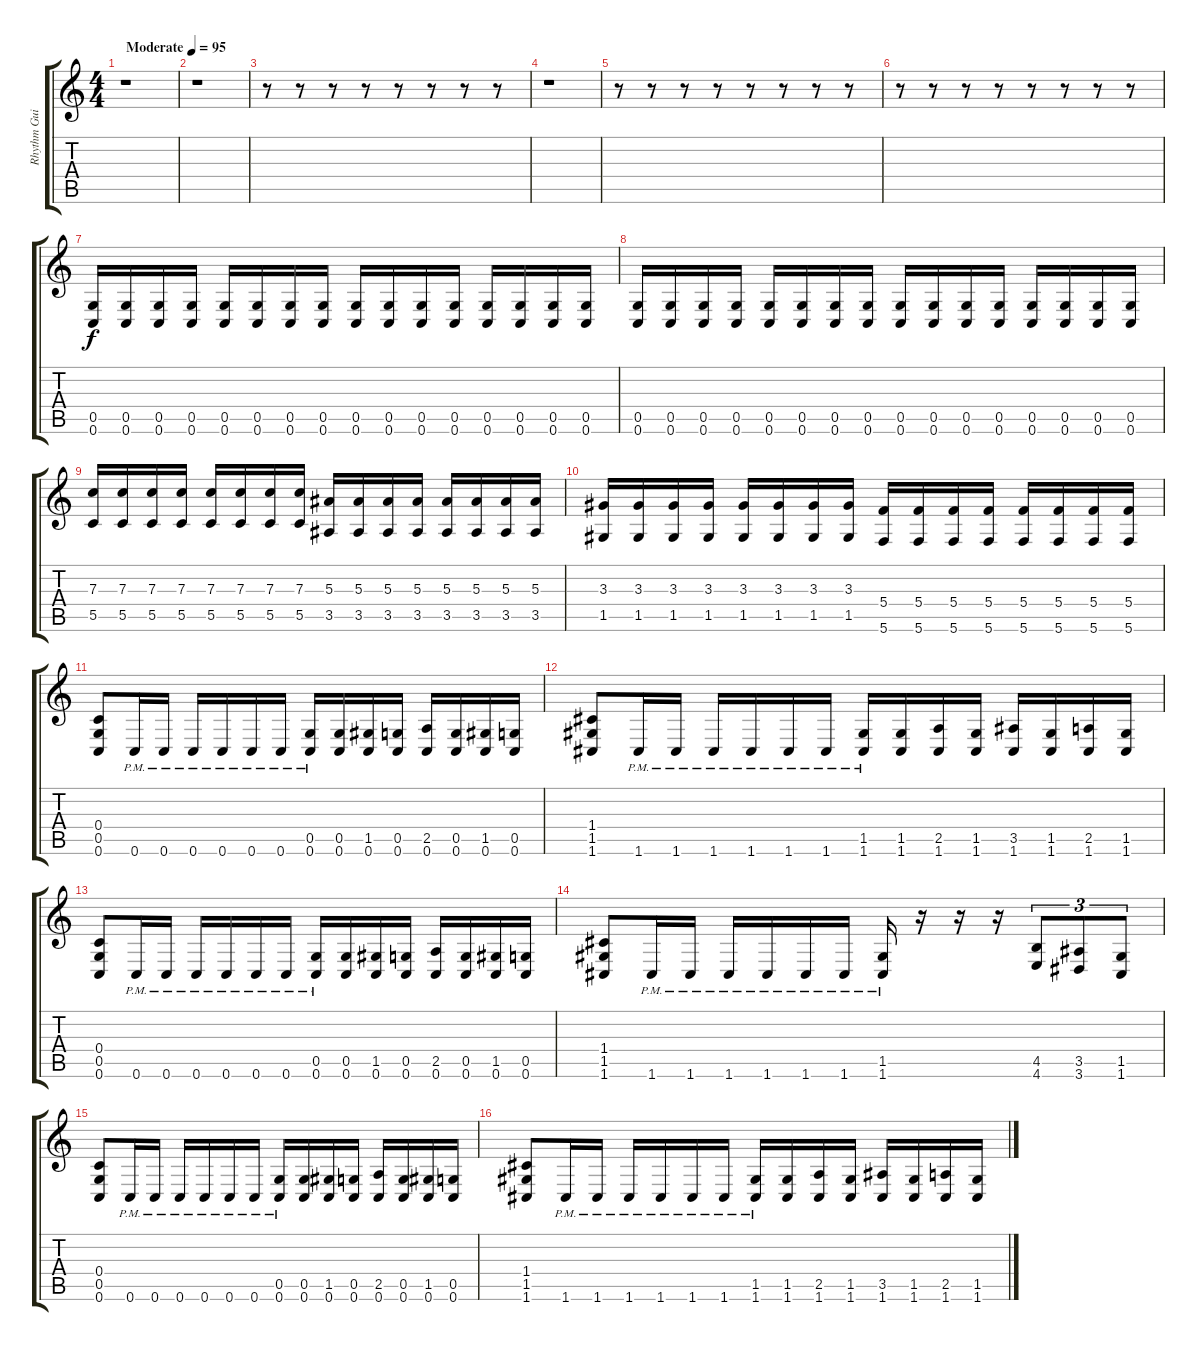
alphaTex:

\track ("Rhythm Guitar" "Rhythm Gui") {instrument overdrivenguitar}
\staff {score tabs}
\tuning (D4 A3 F3 C3 G2 C2) {hide}
\ts (4 4)
\tempo (95 "Moderate")
\clef g2
\ks c
r.1{dy f instrument overdrivenguitar} |
r.1 |
r.8 r.8 r.8 r.8 r.8 r.8 r.8 r.8 |
r.1 |
r.8 r.8 r.8 r.8 r.8 r.8 r.8 r.8 |
r.8 r.8 r.8 r.8 r.8 r.8 r.8 r.8 |
(0.5 0.6).16 (0.5 0.6).16 (0.5 0.6).16 (0.5 0.6).16 (0.5 0.6).16 (0.5 0.6).16 (0.5 0.6).16 (0.5 0.6).16 (0.5 0.6).16 (0.5 0.6).16 (0.5 0.6).16 (0.5 0.6).16 (0.5 0.6).16 (0.5 0.6).16 (0.5 0.6).16 (0.5 0.6).16 |
(0.5 0.6).16 (0.5 0.6).16 (0.5 0.6).16 (0.5 0.6).16 (0.5 0.6).16 (0.5 0.6).16 (0.5 0.6).16 (0.5 0.6).16 (0.5 0.6).16 (0.5 0.6).16 (0.5 0.6).16 (0.5 0.6).16 (0.5 0.6).16 (0.5 0.6).16 (0.5 0.6).16 (0.5 0.6).16 |
(7.3 5.5).16 (7.3 5.5).16 (7.3 5.5).16 (7.3 5.5).16 (7.3 5.5).16 (7.3 5.5).16 (7.3 5.5).16 (7.3 5.5).16 (5.3 3.5).16 (5.3 3.5).16 (5.3 3.5).16 (5.3 3.5).16 (5.3 3.5).16 (5.3 3.5).16 (5.3 3.5).16 (5.3 3.5).16 |
(3.3 1.5).16 (3.3 1.5).16 (3.3 1.5).16 (3.3 1.5).16 (3.3 1.5).16 (3.3 1.5).16 (3.3 1.5).16 (3.3 1.5).16 (5.4 5.6).16 (5.4 5.6).16 (5.4 5.6).16 (5.4 5.6).16 (5.4 5.6).16 (5.4 5.6).16 (5.4 5.6).16 (5.4 5.6).16 |
(0.4 0.5 0.6).8 0.6{pm}.16 0.6{pm}.16 0.6{pm}.16 0.6{pm}.16 0.6{pm}.16 0.6{pm}.16 (0.5 0.6{pm}).16 (0.5 0.6).16 (1.5 0.6).16 (0.5 0.6).16 (2.5 0.6).16 (0.5 0.6).16 (1.5 0.6).16 (0.5 0.6).16 |
(1.4 1.5 1.6).8 1.6{pm}.16 1.6{pm}.16 1.6{pm}.16 1.6{pm}.16 1.6{pm}.16 1.6{pm}.16 (1.5 1.6{pm}).16 (1.5 1.6).16 (2.5 1.6).16 (1.5 1.6).16 (3.5 1.6).16 (1.5 1.6).16 (2.5 1.6).16 (1.5 1.6).16 |
(0.4 0.5 0.6).8 0.6{pm}.16 0.6{pm}.16 0.6{pm}.16 0.6{pm}.16 0.6{pm}.16 0.6{pm}.16 (0.5 0.6{pm}).16 (0.5 0.6).16 (1.5 0.6).16 (0.5 0.6).16 (2.5 0.6).16 (0.5 0.6).16 (1.5 0.6).16 (0.5 0.6).16 |
(1.4 1.5 1.6).8 1.6{pm}.16 1.6{pm}.16 1.6{pm}.16 1.6{pm}.16 1.6{pm}.16 1.6{pm}.16 (1.5 1.6{pm}).16 r.16 r.16 r.16 (4.5 4.6).8{tu (3 2)} (3.5 3.6).8{tu (3 2)} (1.5 1.6).8{tu (3 2)} |
(0.4 0.5 0.6).8 0.6{pm}.16 0.6{pm}.16 0.6{pm}.16 0.6{pm}.16 0.6{pm}.16 0.6{pm}.16 (0.5 0.6{pm}).16 (0.5 0.6).16 (1.5 0.6).16 (0.5 0.6).16 (2.5 0.6).16 (0.5 0.6).16 (1.5 0.6).16 (0.5 0.6).16 |
(1.4 1.5 1.6).8 1.6{pm}.16 1.6{pm}.16 1.6{pm}.16 1.6{pm}.16 1.6{pm}.16 1.6{pm}.16 (1.5 1.6{pm}).16 (1.5 1.6).16 (2.5 1.6).16 (1.5 1.6).16 (3.5 1.6).16 (1.5 1.6).16 (2.5 1.6).16 (1.5 1.6).16
